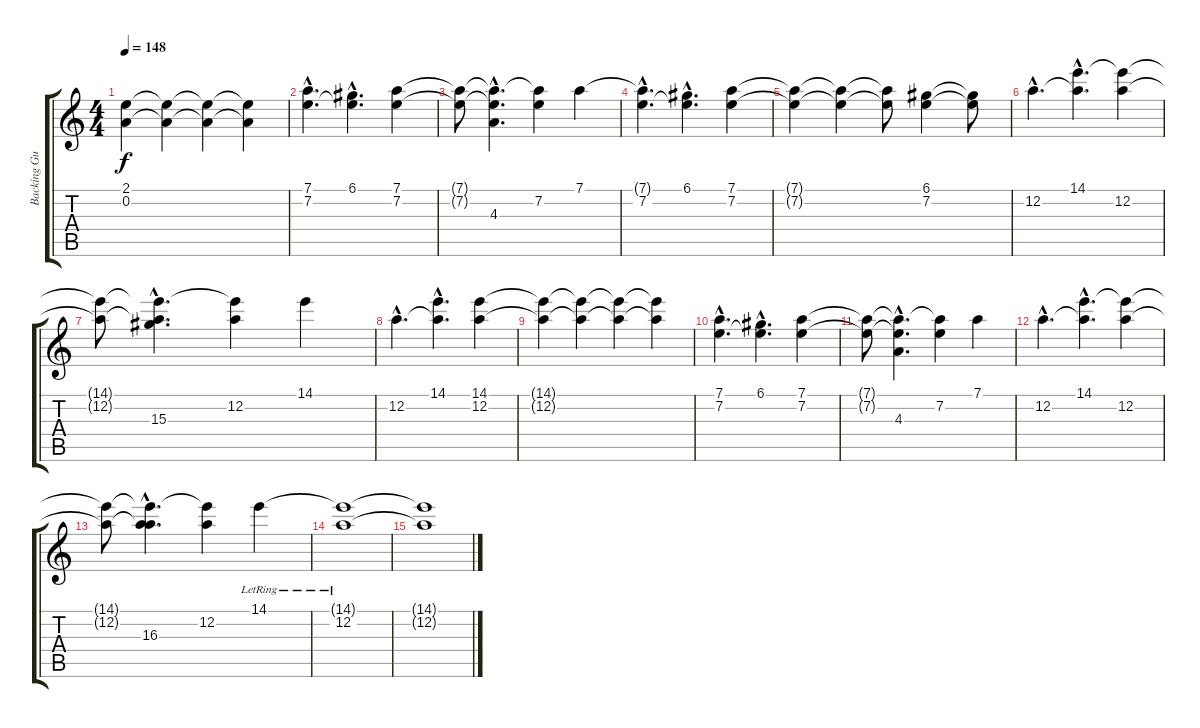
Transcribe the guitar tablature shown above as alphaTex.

\track ("Backing Guitar" "Backing Gu") {instrument overdrivenguitar}
\staff {score tabs}
\tuning (D4 A3 F3 C3 G2 C2) {hide}
\ts (4 4)
\tempo 148
\clef g2
\ks c
(2.1{t} 0.2{t}).4{dy f} (2.1{t} 0.2{t}).4 (2.1{t} 0.2{t}).4 (2.1{t} 0.2{t}).4 |
(7.1{hac} 7.2{hac}).4{d} (6.1{hac} 7.2{hac t}).4{d} (7.1 7.2).4 |
(7.1{t} 7.2{t}).8 (7.1{hac t} 7.2{hac t} 4.3{hac}).4{d} (7.1{t} 7.2).4 7.1.4 |
(7.1{hac t} 7.2{hac}).4{d} (6.1{hac} 7.2{hac t}).4{d} (7.1 7.2).4 |
(7.1{t} 7.2{t}).4 (7.1{t} 7.2{t}).4 (7.1{t} 7.2{t}).8 (6.1 7.2).4 (6.1{t} 7.2{t}).8 |
12.2{hac}.4{d} (14.1{hac} 12.2{hac t}).4{d} (14.1{t} 12.2).4 |
(14.1{t} 12.2{t}).8 (14.1{hac t} 12.2{hac t} 15.3{hac}).4{d} (14.1{t} 12.2).4 14.1.4 |
12.2{hac}.4{d} (14.1{hac} 12.2{hac t}).4{d} (14.1 12.2).4 |
(14.1{t} 12.2{t}).4 (14.1{t} 12.2{t}).4 (14.1{t} 12.2{t}).4 (14.1{t} 12.2{t}).4 |
(7.1{hac} 7.2{hac}).4{d} (6.1{hac} 7.2{hac t}).4{d} (7.1 7.2).4 |
(7.1{t} 7.2{t}).8 (7.1{hac t} 7.2{hac t} 4.3{hac}).4{d} (7.1{t} 7.2).4 7.1.4 |
12.2{hac}.4{d} (14.1{hac} 12.2{hac t}).4{d} (14.1{t} 12.2).4 |
(14.1{t} 12.2{t}).8 (14.1{hac t} 12.2{hac t} 16.3{hac}).4{d} (14.1{t} 12.2).4 14.1{lr}.4 |
(14.1{t} 12.2{lr}).1{volume 0} |
(14.1{t} 12.2{t}).1
